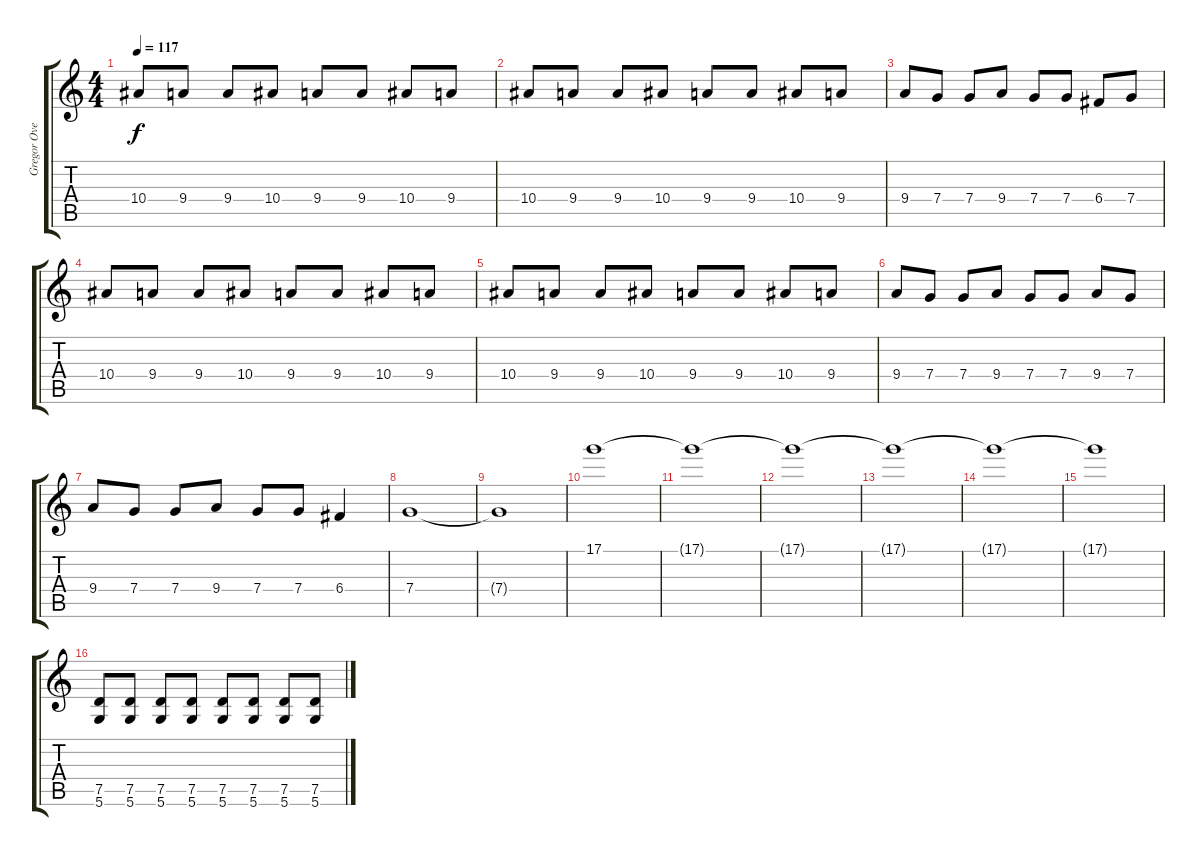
\track ("Gregor Overdrive" "Gregor Ove") {instrument overdrivenguitar}
\staff {score tabs}
\tuning (D4 A3 F3 C3 G2 D2) {hide}
\ts (4 4)
\tempo 117
\clef g2
\ks c
10.4.8{dy f} 9.4.8 9.4.8 10.4.8 9.4.8 9.4.8 10.4.8 9.4.8 |
10.4.8 9.4.8 9.4.8 10.4.8 9.4.8 9.4.8 10.4.8 9.4.8 |
9.4.8 7.4.8 7.4.8 9.4.8 7.4.8 7.4.8 6.4.8 7.4.8 |
10.4.8 9.4.8 9.4.8 10.4.8 9.4.8 9.4.8 10.4.8 9.4.8 |
10.4.8 9.4.8 9.4.8 10.4.8 9.4.8 9.4.8 10.4.8 9.4.8 |
9.4.8 7.4.8 7.4.8 9.4.8 7.4.8 7.4.8 9.4.8 7.4.8 |
9.4.8 7.4.8 7.4.8 9.4.8 7.4.8 7.4.8 6.4.4 |
7.4.1 |
7.4{t}.1 |
17.1.1 |
17.1{t}.1 |
17.1{t}.1 |
17.1{t}.1 |
17.1{t}.1 |
17.1{t}.1 |
(7.5 5.6).8 (7.5 5.6).8 (7.5 5.6).8 (7.5 5.6).8 (7.5 5.6).8 (7.5 5.6).8 (7.5 5.6).8 (7.5 5.6).8
